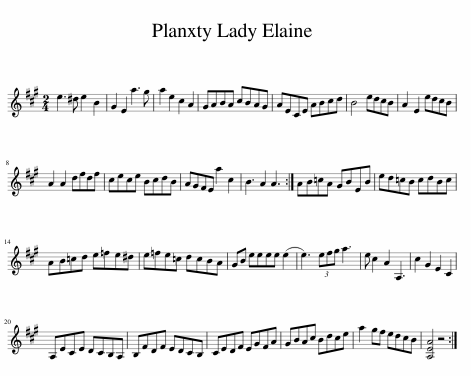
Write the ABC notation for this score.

X:1
L:1/8
M:2/4
I:linebreak $
K:A
V:1 treble
V:1
 e3 ^d e2 B2 | G2 E2 a3 g | a2 e2 c2 A2 | GABA cBAG | AECE ABcd | %5
 B4 edcB | A2 E2 edcB |$ A2 A2 dfdf | cece BcdB | AGFE a2 c2 | %10
 B3 A2 A3 :| AB=cA GBEB | ed=cB cdBc |$ AB=cd e=fe^d | e=fe=c dcBA | %15
 GB eeee (e2 | e3) (3efg a3 | e c2 A2 A,3 | c2 G2 E2 C2 |$ A,ECE DCB,A, | %20
 B,FDF EDCB, | CEDF EGFA | GBAc Bdce | a2 gf edcB | [A,EA]4 z4 :| %25
